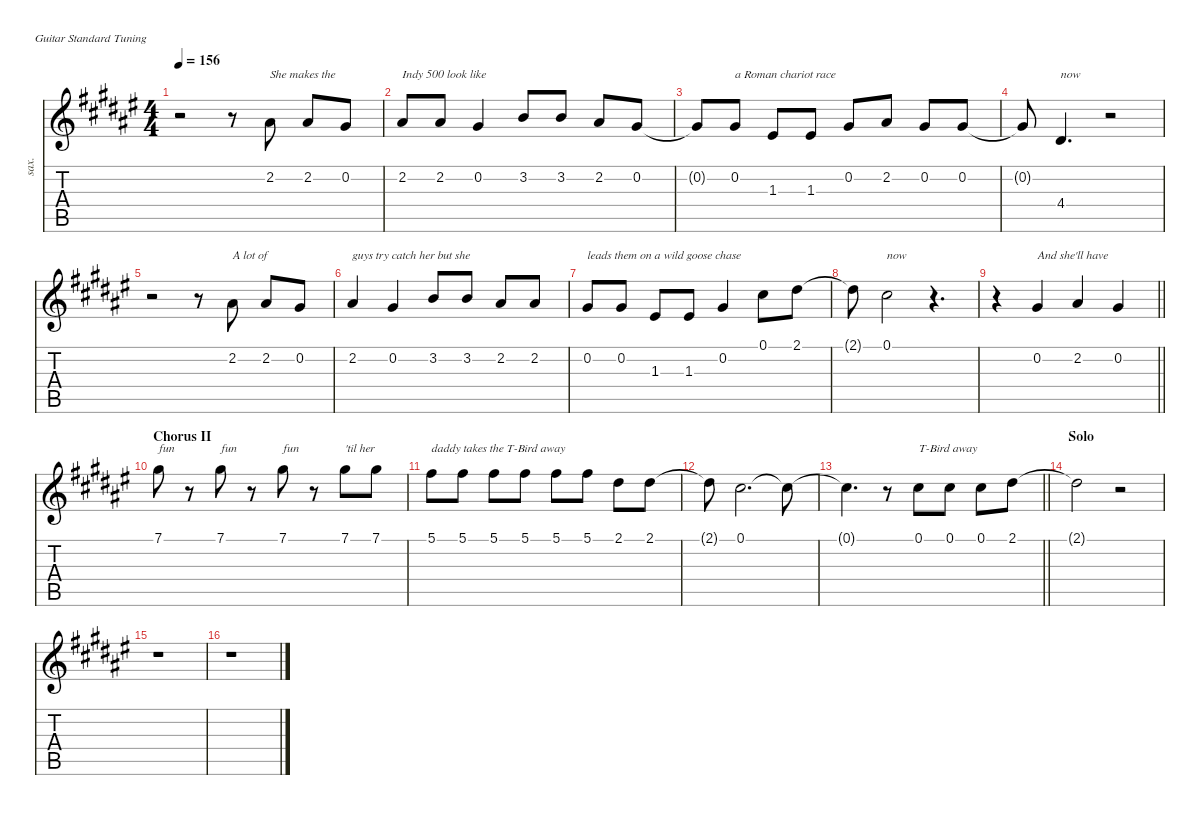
\defaultSystemsLayout 4
\hideDynamics
\bracketExtendMode nobrackets
\otherSystemsTrackNameOrientation horizontal
\track ("Vocals" "sax.") {instrument altosax}
\staff {score tabs}
\tuning (E4 B3 G3 D3 A2 E2)
\displaytranspose 9
\ts (4 4)
\tempo 156
\clef g2
\ks f#
r.2{dy ff beam Down} r.8{beam Down} 2.2{acc #}.8{txt "She makes the" beam Up} 2.2{acc #}.8{beam Up} 0.2{acc #}.8{beam Up} |
2.2{acc #}.8{txt "Indy 500 look like" beam Up} 2.2{acc #}.8{beam Up} 0.2{acc #}.4{beam Up} 3.2{acc forcenatural}.8{beam Up} 3.2{acc forcenatural}.8{beam Up} 2.2{acc #}.8{beam Up} 0.2{acc #}.8{beam Up} |
0.2{t acc #}.8{dy f beam Up} 0.2{acc #}.8{txt "a Roman chariot race" dy ff beam Up} 1.3{acc #}.8{beam Up} 1.3{acc #}.8{beam Up} 0.2{acc #}.8{beam Up} 2.2{acc #}.8{beam Up} 0.2{acc #}.8{beam Up} 0.2{acc #}.8{beam Up} |
0.2{t acc #}.8{beam Up} 4.4{acc #}.4{d txt "now" beam Up} r.2{beam Up} |
r.2{beam Down} r.8{beam Down} 2.2{acc #}.8{txt "A lot of" beam Up} 2.2{acc #}.8{beam Up} 0.2{acc #}.8{beam Up} |
2.2{acc #}.4{txt "guys try catch her but she" beam Up} 0.2{acc #}.4{beam Up} 3.2{acc forcenatural}.8{beam Up} 3.2{acc forcenatural}.8{beam Up} 2.2{acc #}.8{beam Up} 2.2{acc #}.8{beam Up} |
0.2{acc #}.8{txt "leads them on a wild goose chase" beam Up} 0.2{acc #}.8{beam Up} 1.3{acc #}.8{beam Up} 1.3{acc #}.8{beam Up} 0.2{acc #}.4{beam Up} 0.1{acc #}.8{beam Down} 2.1{acc #}.8{beam Down} |
2.1{t acc #}.8{beam Down} 0.1{acc #}.2{txt "now" beam Down} r.4{d beam Down} |
\barLineRight lightlight
r.4{beam Down} 0.2{acc #}.4{txt "And she'll have" beam Up} 2.2{acc #}.4{beam Up} 0.2{acc #}.4{beam Up} |
\section ("" "Chorus II")
7.1{acc #}.8{txt "fun" dy f beam Down} r.8{beam Down} 7.1{acc #}.8{txt "fun" beam Down} r.8{beam Down} 7.1{acc #}.8{txt "fun" beam Down} r.8{beam Down} 7.1{acc #}.8{txt "'til her" beam Down} 7.1{acc #}.8{beam Down} |
5.1{acc #}.8{txt "daddy takes the T-Bird away" beam Down} 5.1{acc #}.8{beam Down} 5.1{acc #}.8{beam Down} 5.1{acc #}.8{beam Down} 5.1{acc #}.8{beam Down} 5.1{acc #}.8{beam Down} 2.1{acc #}.8{beam Down} 2.1{acc #}.8{beam Down} |
2.1{t acc #}.8{beam Down} 0.1{acc #}.2{d beam Down} 0.1{t acc #}.8{beam Down} |
\barLineRight lightlight
0.1{t acc #}.4{d beam Down} r.8{beam Down} 0.1{acc #}.8{txt "T-Bird away" beam Down} 0.1{acc #}.8{beam Down} 0.1{acc #}.8{beam Down} 2.1{acc #}.8{beam Down} |
\section ("" "Solo")
2.1{t acc #}.2{dy ff beam Down} r.2{beam Down} |
r.1{beam Down} |
r.1{beam Down}
